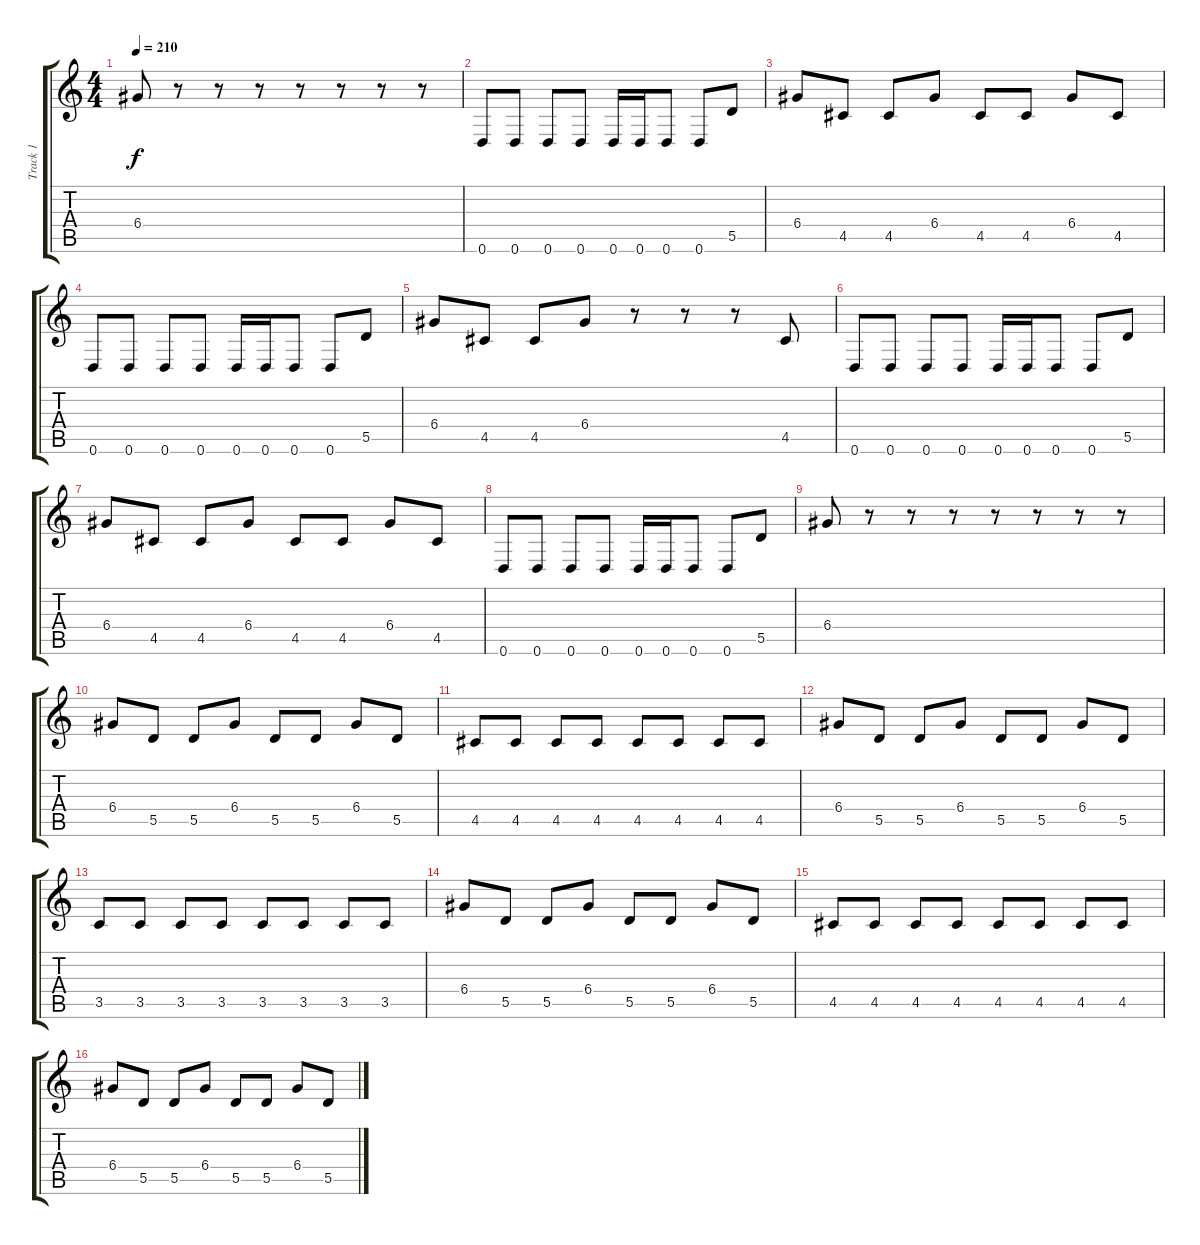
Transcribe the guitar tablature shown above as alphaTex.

\track ("Track 1" "Track 1") {instrument overdrivenguitar}
\staff {score tabs}
\tuning (E4 B3 G3 D3 A2 D2) {hide}
\ts (4 4)
\tempo 210
\clef g2
\ks c
6.4.8{dy f} r.8 r.8 r.8 r.8 r.8 r.8 r.8 |
0.6.8 0.6.8 0.6.8 0.6.8 0.6.16 0.6.16 0.6.8 0.6.8 5.5.8 |
6.4.8 4.5.8 4.5.8 6.4.8 4.5.8 4.5.8 6.4.8 4.5.8 |
0.6.8 0.6.8 0.6.8 0.6.8 0.6.16 0.6.16 0.6.8 0.6.8 5.5.8 |
6.4.8 4.5.8 4.5.8 6.4.8 r.8 r.8 r.8 4.5.8 |
0.6.8 0.6.8 0.6.8 0.6.8 0.6.16 0.6.16 0.6.8 0.6.8 5.5.8 |
6.4.8 4.5.8 4.5.8 6.4.8 4.5.8 4.5.8 6.4.8 4.5.8 |
0.6.8 0.6.8 0.6.8 0.6.8 0.6.16 0.6.16 0.6.8 0.6.8 5.5.8 |
6.4.8 r.8 r.8 r.8 r.8 r.8 r.8 r.8 |
6.4.8 5.5.8 5.5.8 6.4.8 5.5.8 5.5.8 6.4.8 5.5.8 |
4.5.8 4.5.8 4.5.8 4.5.8 4.5.8 4.5.8 4.5.8 4.5.8 |
6.4.8 5.5.8 5.5.8 6.4.8 5.5.8 5.5.8 6.4.8 5.5.8 |
3.5.8 3.5.8 3.5.8 3.5.8 3.5.8 3.5.8 3.5.8 3.5.8 |
6.4.8 5.5.8 5.5.8 6.4.8 5.5.8 5.5.8 6.4.8 5.5.8 |
4.5.8 4.5.8 4.5.8 4.5.8 4.5.8 4.5.8 4.5.8 4.5.8 |
6.4.8 5.5.8 5.5.8 6.4.8 5.5.8 5.5.8 6.4.8 5.5.8
